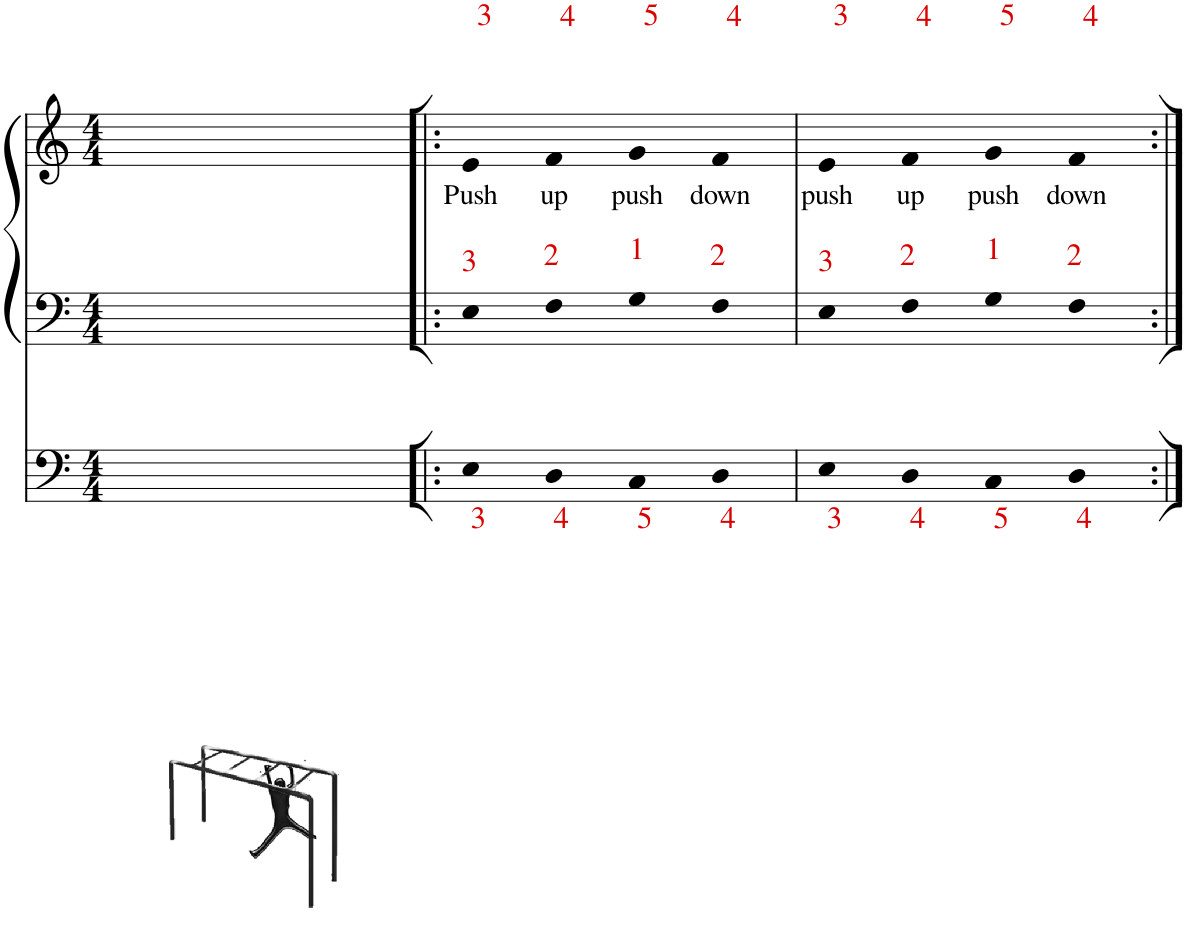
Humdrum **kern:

**kern	**kern	**kern	**kern	**kern	**text
*part3	*part2	*part1	*part1	*part1	*part1
*staff5	*staff4	*staff3	*staff2	*staff1	*staff1
*I"Voice	*I"Voice	*I"Piano	*	*	*
*I'Vo.	*I'Vo.	*I'Pno	*	*	*
!!LO:PB:g=z
*clefG2	*clefG2	*clefF4	*clefF4	*clefG2	*
*k[]	*k[]	*k[]	*k[]	*k[]	*
*M4/4	*M4/4	*M4/4	*M4/4	*M4/4	*
=117	=117	=117	=117	=117	=117
*^	*	*	*	*	*
4r	1ryy	1ryy	1ryy	1ryy	1ryy	.
2.cc	.	.	.	.	.	.
8r	4ee	1ryy	1ryy	1ryy	1ryy	.
4.ff	.	.	.	.	.	.
.	8r	.	.	.	.	.
.	8r	.	.	.	.	.
4gg	4r	.	.	.	.	.
4r	4r	.	.	.	.	.
=118!|:	=118!|:	=118!|:	=118!|:	=118!|:	=118!|:	=118!|:
!	!	!	!	!	!	!LO:LY:b
*v	*v	*	*	*	*	*
1r	4e	4E	4E	4e	Push
.	4f	1ryy	1ryy	1ryy	.
.	4g	.	.	.	.
.	4f	.	.	.	.
1ryy	1ryy	.	.	.	.
!	!	!	!	!	!LO:LY:b
.	.	4D	4F	4f	up
!	!	!	!	!	!LO:LY:b
.	.	4C	4G	4g	push
!	!	!	!	!	!LO:LY:b
.	.	4D	4F	4f	down
=119	=119	=119	=119	=119	=119
!	!	!	!	!	!LO:LY:b
1r	4e	4E	4E	4e	push
!	!	!	!	!	!LO:LY:b
.	4f	4D	4F	4f	up
!	!	!	!	!	!LO:LY:b
.	4g	4C	4G	4g	push
!	!	!	!	!	!LO:LY:b
.	4f	4D	4F	4f	down
=:|!	=:|!	=:|!	=:|!	=:|!	=:|!
*-	*-	*-	*-	*-	*-
